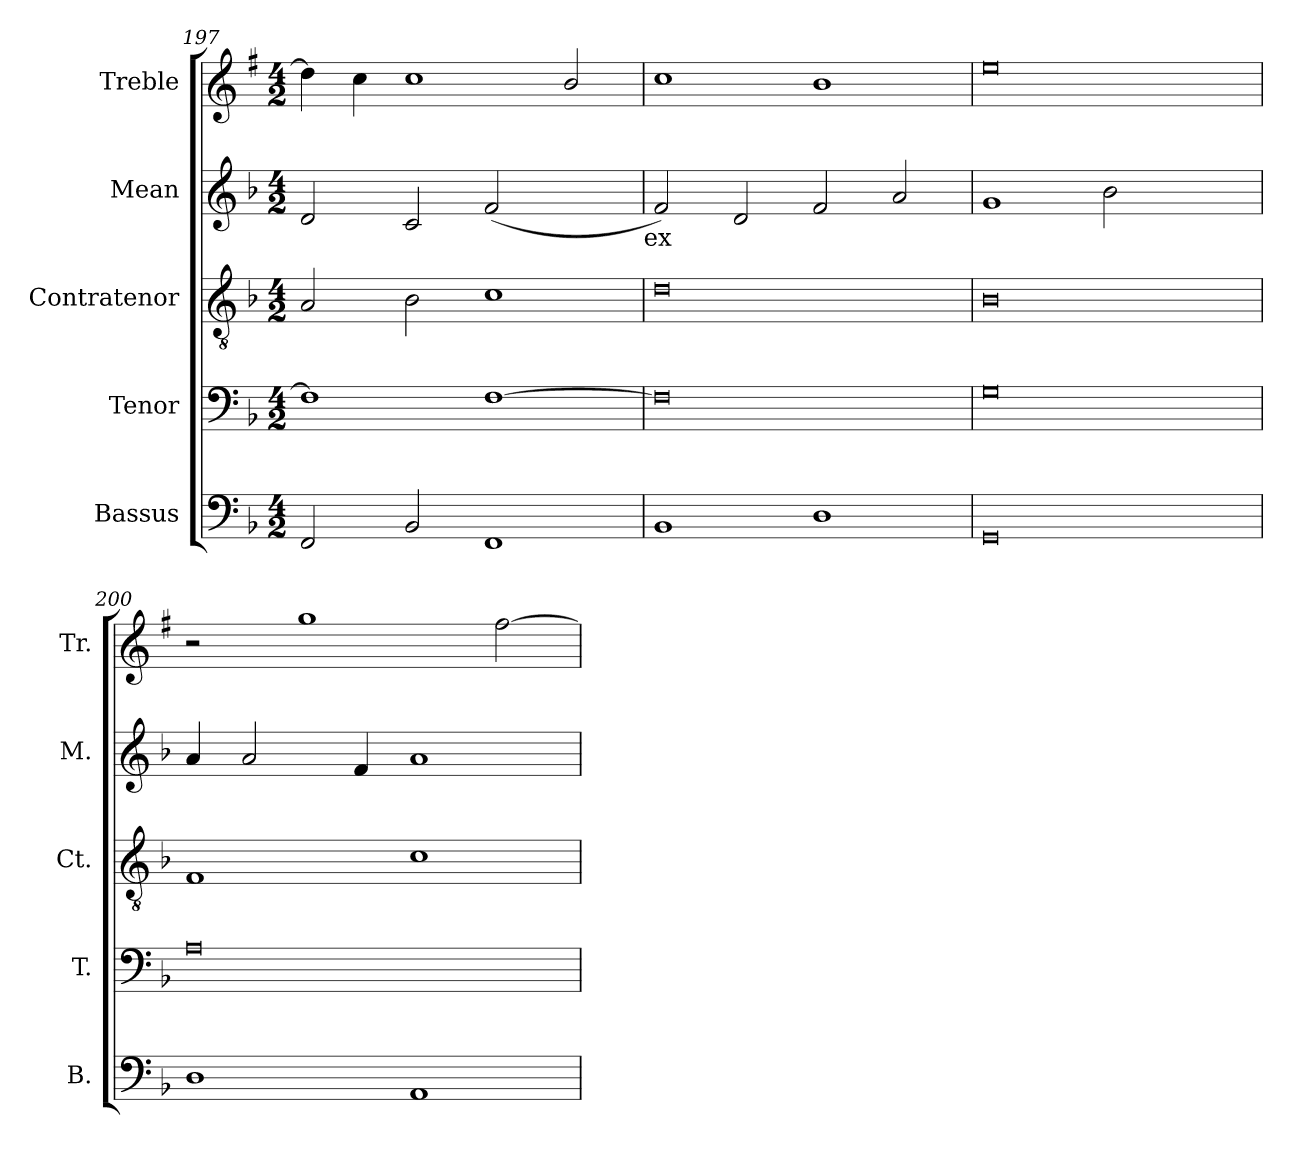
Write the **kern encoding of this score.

**kern	**kern	**kern	**kern	**kern
*part5	*part4	*part3	*part2	*part1
*staff5	*staff4	*staff3	*staff2	*staff1
*I"Bassus	*I"Tenor	*I"Contratenor	*I"Mean	*I"Treble
*I'B.	*I'T.	*I'Ct.	*I'M.	*I'Tr.
*clefF4	*clefF4	*clefGv2	*clefG2	*clefG2
*ITrd7c12	*	*	*	*ITrd1c2
*k[b-]	*k[b-]	*k[b-]	*k[b-]	*k[b-]
*F:	*F:	*F:	*F:	*F:
*M4/2	*M4/2	*M4/2	*M4/2	*M4/2
=197	=197	=197	=197	=197
2FFF/	1F]	2A/	2d/	4cc\]
.	.	.	.	4b-\
2BBB-/	.	2B-\	2c/	1b-
1FFF	[>1F	1c	(<2f/	.
.	.	.	2ryy	2a/
!	!	!	!LO:TX:b:t=ex	!
=198	=198	=198	=198	=198
1BBB-	0F]	0d	2f/)	1b-
.	.	.	2d/	.
1DD	.	.	2f/	1a
.	.	.	2a/	.
!!LO:PB:g=z
=199	=199	=199	=199	=199
0GGG	0G	0B-	1g	0dd
.	.	.	2b-\	.
.	.	.	2ryy	.
=200	=200	=200	=200	=200
1DD	0A	1F	4a/	2r
.	.	.	2a/	.
.	.	.	.	1ff
.	.	.	4f/	.
1AAA	.	1c	1a	.
.	.	.	.	[>2ee\
=	=	=	=	=
*-	*-	*-	*-	*-
